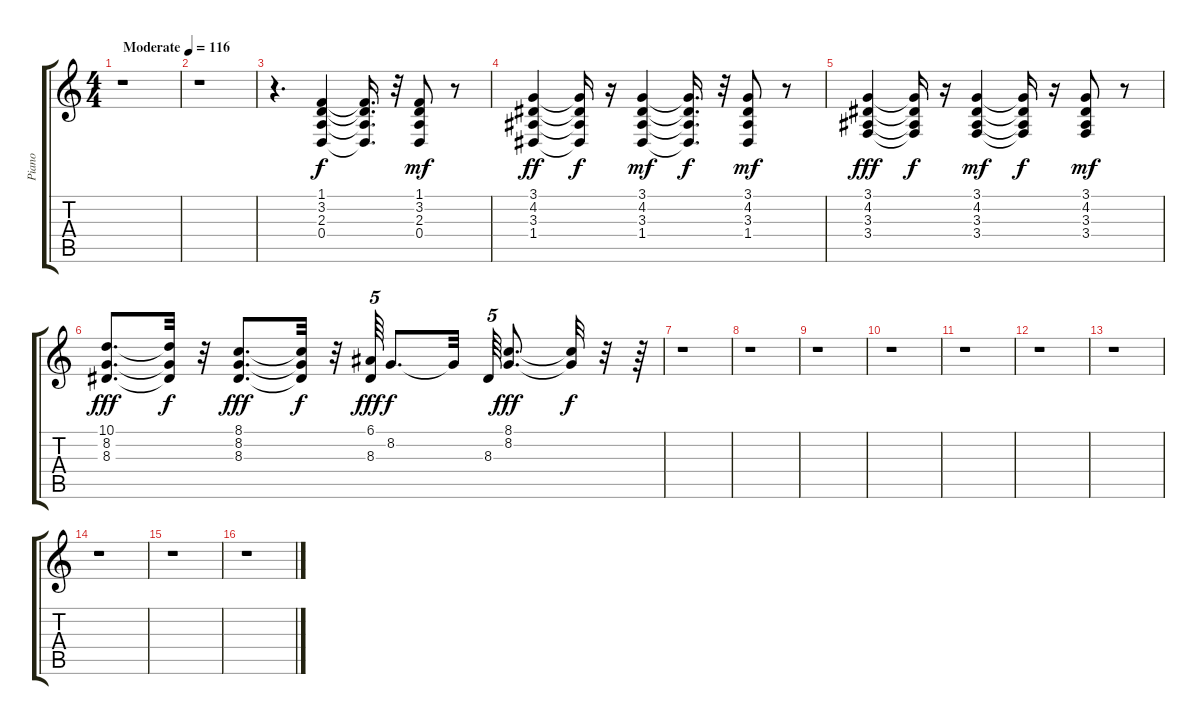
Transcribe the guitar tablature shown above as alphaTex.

\track ("Piano" "Piano") {instrument acousticgrandpiano}
\staff {score tabs}
\tuning (E4 B3 G3 D3 A2 E2) {hide}
\ts (4 4)
\tempo (116 "Moderate")
\clef g2
\ks c
r.1{dy f instrument acousticgrandpiano} |
r.1 |
r.4{d} (1.1 3.2 2.3 0.4).4 (1.1{t} 3.2{t} 2.3{t} 0.4{t}).16{d} r.32 (1.1 3.2 2.3 0.4).8{dy mf} r.8 |
(3.1 4.2 3.3 1.4).4{dy ff} (3.1{t} 4.2{t} 3.3{t} 1.4{t}).16{dy f} r.16 (3.1 4.2 3.3 1.4).4{dy mf} (3.1{t} 4.2{t} 3.3{t} 1.4{t}).16{d dy f} r.32 (3.1 4.2 3.3 1.4).8{dy mf} r.8 |
(3.1 4.2 3.3 3.4).4{dy fff} (3.1{t} 4.2{t} 3.3{t} 3.4{t}).16{dy f} r.16 (3.1 4.2 3.3 3.4).4{dy mf} (3.1{t} 4.2{t} 3.3{t} 3.4{t}).16{dy f} r.16 (3.1 4.2 3.3 3.4).8{dy mf} r.8 |
(10.1 8.2 8.3).8{d dy fff} (10.1{t} 8.2{t} 8.3{t}).32{dy f} r.32 (8.1 8.2 8.3).8{d dy fff} (8.1{t} 8.2{t} 8.3{t}).32{dy f} r.32 (6.1 8.3).64{tu (5 4) dy fff} 8.2.8{d dy f} 8.2{t}.32{beam splitsecondary} 8.3.64{tu (5 4)} (8.1 8.2).8{d dy fff} (8.1{t} 8.2{t}).32{dy f} r.32 r.64 |
r.1 |
r.1 |
r.1 |
r.1 |
r.1 |
r.1 |
r.1 |
r.1 |
r.1 |
r.1
